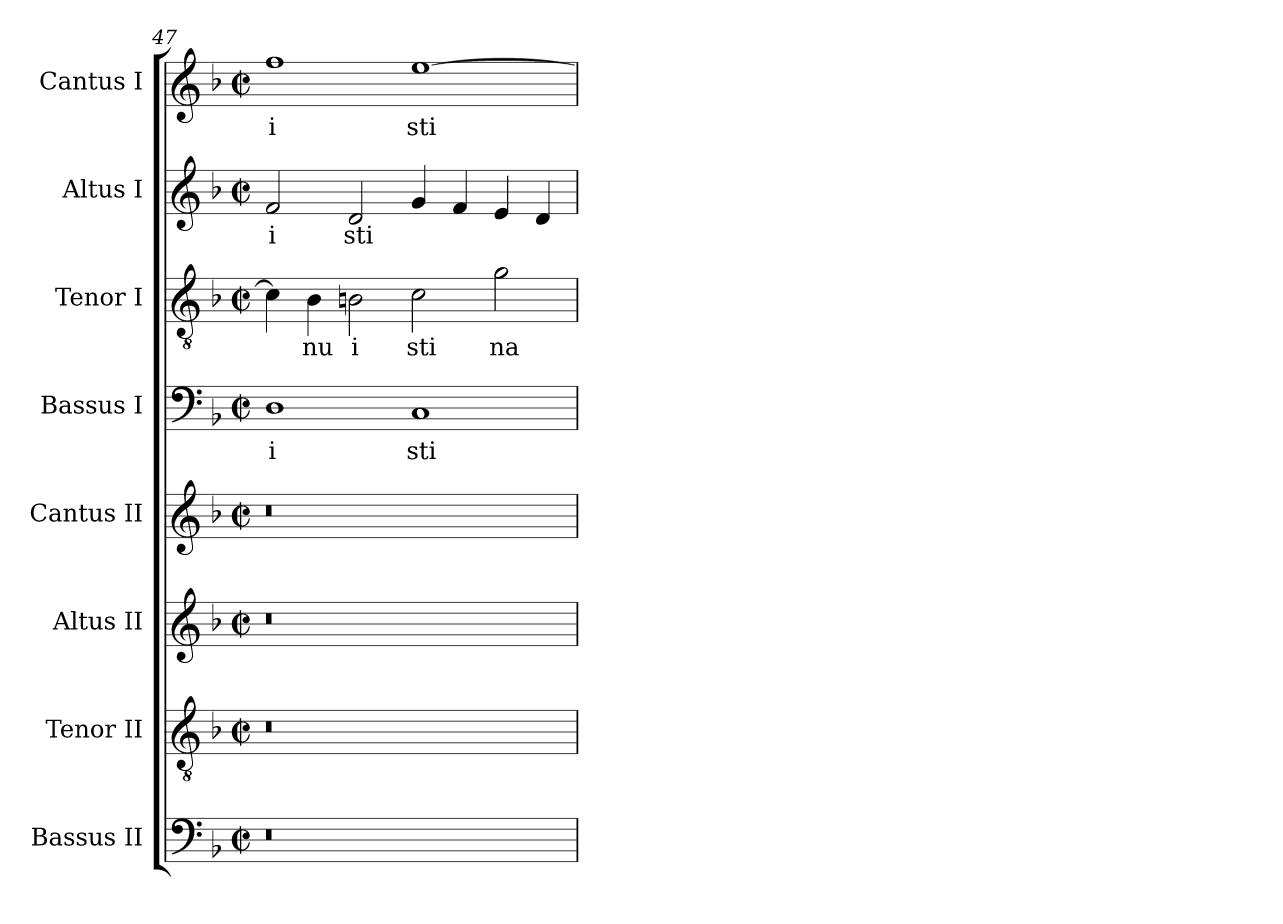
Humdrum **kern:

**kern	**kern	**kern	**kern	**kern	**text	**kern	**text	**kern	**text	**kern	**text
*part8	*part7	*part6	*part5	*part4	*part4	*part3	*part3	*part2	*part2	*part1	*part1
*staff8	*staff7	*staff6	*staff5	*staff4	*staff4	*staff3	*staff3	*staff2	*staff2	*staff1	*staff1
*I"Bassus II	*I"Tenor II	*I"Altus II	*I"Cantus II	*I"Bassus I	*	*I"Tenor I	*	*I"Altus I	*	*I"Cantus I	*
*clefF4	*clefGv2	*clefG2	*clefG2	*clefF4	*	*clefGv2	*	*clefG2	*	*clefG2	*
*k[b-]	*k[b-]	*k[b-]	*k[b-]	*k[b-]	*	*k[b-]	*	*k[b-]	*	*k[b-]	*
*F:	*F:	*F:	*F:	*F:	*	*F:	*	*F:	*	*F:	*
*M2/2	*M2/2	*M2/2	*M2/2	*M2/2	*	*M2/2	*	*M2/2	*	*M2/2	*
*met(c|)	*met(c|)	*met(c|)	*met(c|)	*met(c|)	*	*met(c|)	*	*met(c|)	*	*met(c|)	*
=47	=47	=47	=47	=47	=47	=47	=47	=47	=47	=47	=47
!	!	!	!	!	!LO:LY:b:cj	!	!	!	!LO:LY:b:cj	!	!LO:LY:b:cj
0r	0r	0r	0r	1D	i	4c\]	.	2f/	i	1ff	i
!	!	!	!	!	!	!	!LO:LY:b:cj	!	!	!	!
.	.	.	.	.	.	4B-\	nu	.	.	.	.
!	!	!	!	!	!	!	!LO:LY:b:cj	!	!LO:LY:b:cj	!	!
.	.	.	.	.	.	2Bn\	i	2d/	sti	.	.
!	!	!	!	!	!LO:LY:b:cj	!	!LO:LY:b:cj	!	!	!	!LO:LY:b:cj
.	.	.	.	1C	sti	2c\	sti	4g/	.	[>1ee	sti
.	.	.	.	.	.	.	.	4f/	.	.	.
!	!	!	!	!	!	!	!LO:LY:b:cj	!	!	!	!
.	.	.	.	.	.	2g\	na	4e/	.	.	.
.	.	.	.	.	.	.	.	4d/	.	.	.
=	=	=	=	=	=	=	=	=	=	=	=
*-	*-	*-	*-	*-	*-	*-	*-	*-	*-	*-	*-
